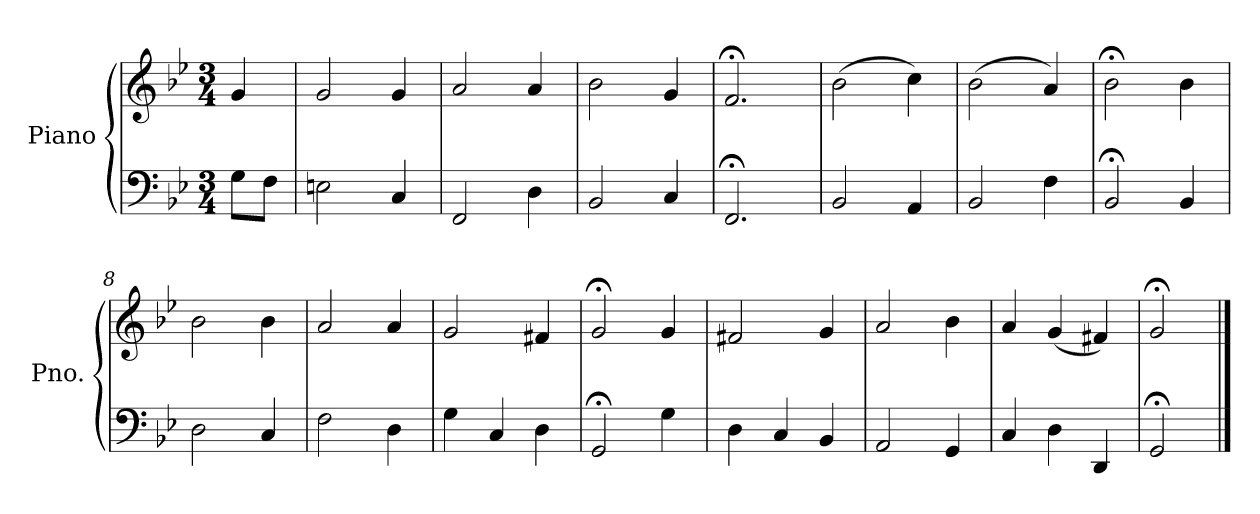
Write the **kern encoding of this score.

**kern	**kern
*part1	*part1
*staff2	*staff1
*I"Piano	*
*I'Pno.	*
*clefF4	*clefG2
*k[b-e-]	*k[b-e-]
*M3/4	*M3/4
=	=
8G\L	4g/
8F\J	.
=1	=1
2En\	2g/
4C/	4g/
=2	=2
2FF/	2a/
4D\	4a/
=3	=3
2BB-/	2b-\
4C/	4g/
=4	=4
2.FF;</	2.f;</
=5	=5
2BB-/	(2b-\
4AA/	4cc\)
=6	=6
2BB-/	(2b-\
4F\	4a/)
=7	=7
2BB-;</	2b-;<\
4BB-/	4b-\
=8	=8
2D\	2b-\
4C/	4b-\
=9	=9
2F\	2a/
4D\	4a/
=10	=10
4G\	2g/
4C/	.
4D\	4f#X/
!!LO:LB:g=z
=11	=11
2GG;</	2g;</
4G\	4g/
=12	=12
4D\	2f#X/
4C/	.
4BB-/	4g/
=13	=13
2AA/	2a/
4GG/	4b-\
=14	=14
4C/	4a/
4D\	(4g/
4DD/	4f#X/)
=15	=15
2GG;</	2g;</
==	==
*-	*-
